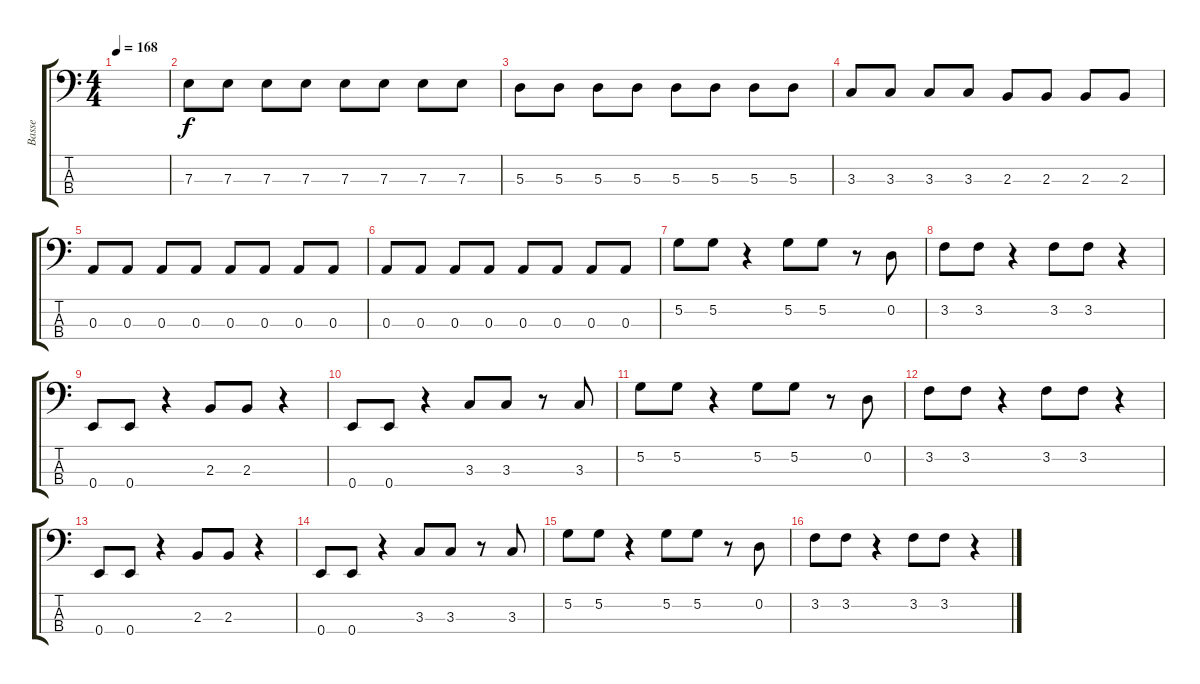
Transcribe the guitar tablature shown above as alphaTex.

\track ("Basse" "Basse") {instrument electricbassfinger}
\staff {score tabs}
\tuning (G2 D2 A1 E1) {hide}
\ts (4 4)
\tempo 168
\clef f4
\ks c
|
7.3.8 7.3.8 7.3.8 7.3.8 7.3.8 7.3.8 7.3.8 7.3.8 |
5.3.8 5.3.8 5.3.8 5.3.8 5.3.8 5.3.8 5.3.8 5.3.8 |
3.3.8 3.3.8 3.3.8 3.3.8 2.3.8 2.3.8 2.3.8 2.3.8 |
0.3.8 0.3.8 0.3.8 0.3.8 0.3.8 0.3.8 0.3.8 0.3.8 |
0.3.8 0.3.8 0.3.8 0.3.8 0.3.8 0.3.8 0.3.8 0.3.8 |
5.2.8 5.2.8 r.4 5.2.8 5.2.8 r.8 0.2.8 |
3.2.8 3.2.8 r.4 3.2.8 3.2.8 r.4 |
0.4.8 0.4.8 r.4 2.3.8 2.3.8 r.4 |
0.4.8 0.4.8 r.4 3.3.8 3.3.8 r.8 3.3.8 |
5.2.8 5.2.8 r.4 5.2.8 5.2.8 r.8 0.2.8 |
3.2.8 3.2.8 r.4 3.2.8 3.2.8 r.4 |
0.4.8 0.4.8 r.4 2.3.8 2.3.8 r.4 |
0.4.8 0.4.8 r.4 3.3.8 3.3.8 r.8 3.3.8 |
5.2.8 5.2.8 r.4 5.2.8 5.2.8 r.8 0.2.8 |
3.2.8 3.2.8 r.4 3.2.8 3.2.8 r.4
